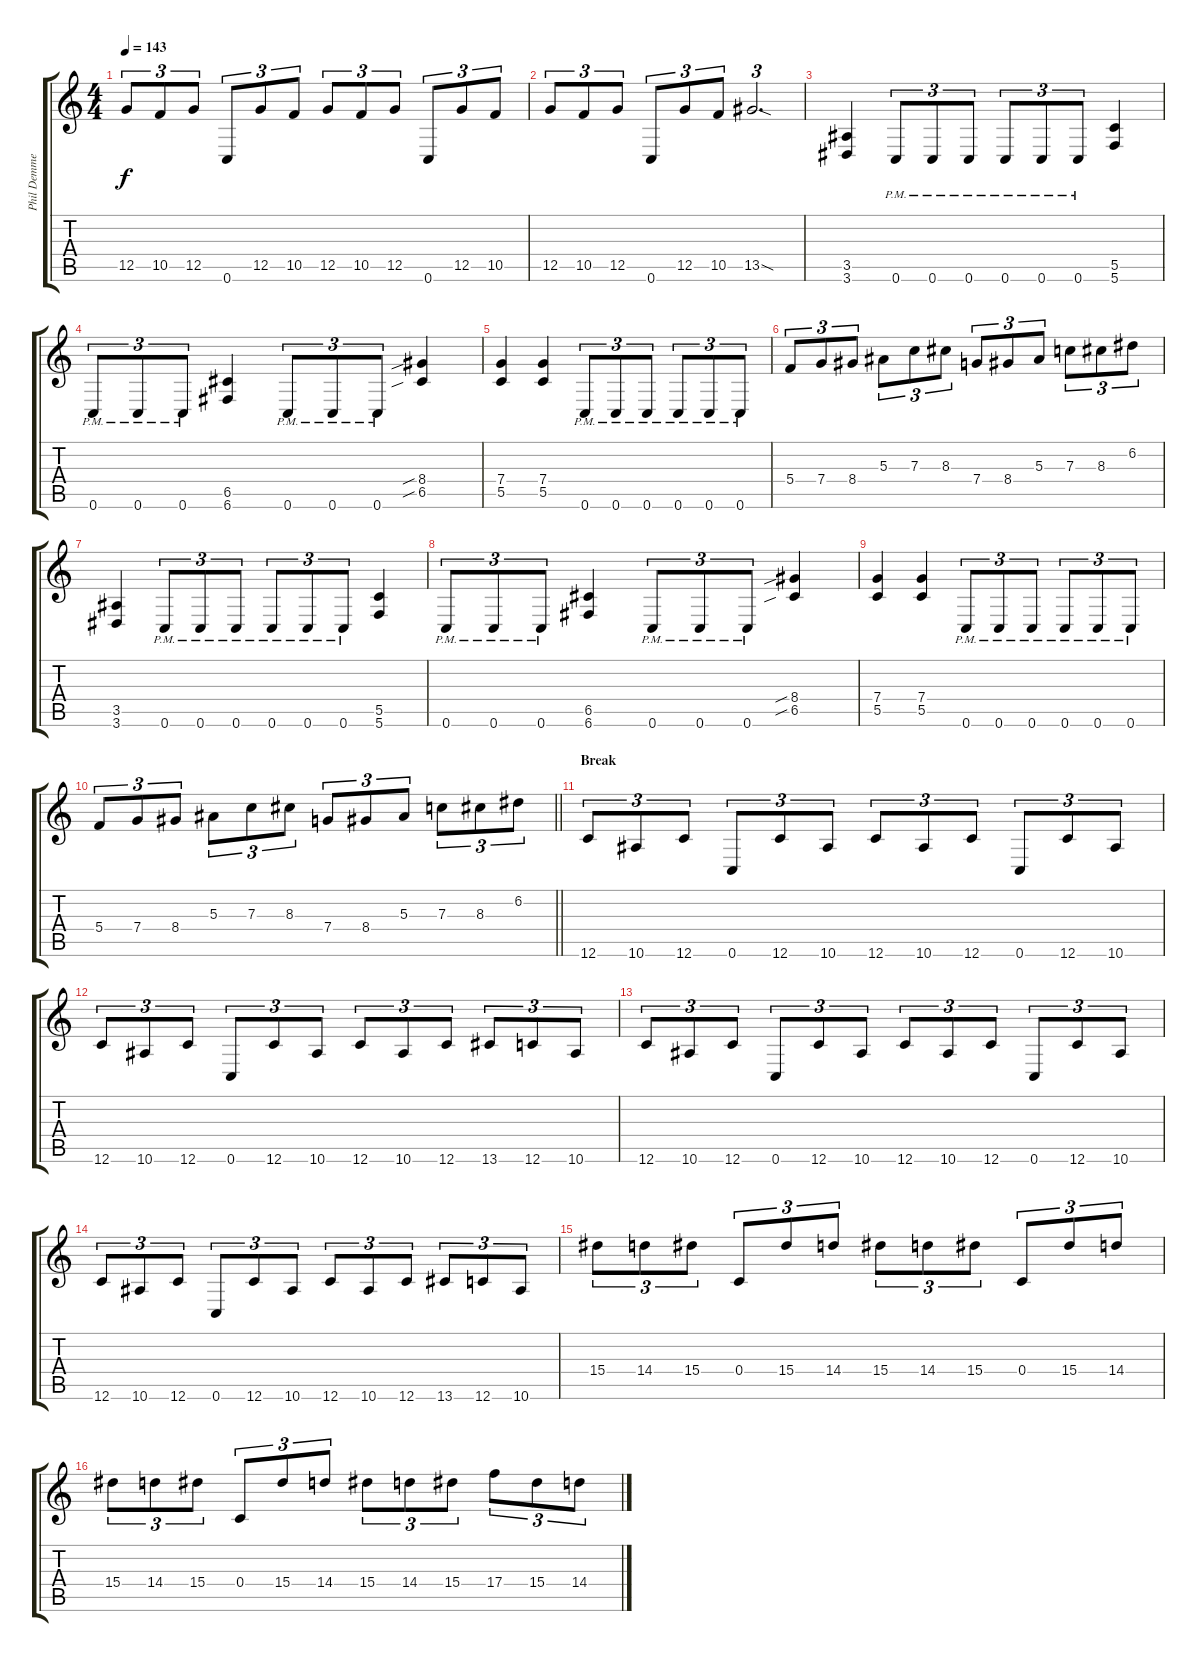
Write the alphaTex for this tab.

\track ("Phil Demmel" "Phil Demme") {instrument distortionguitar}
\staff {score tabs}
\tuning (D4 A3 F3 C3 G2 C2) {hide}
\ts (4 4)
\tempo 143
\clef g2
\ks c
12.5.8{tu (3 2) dy f} 10.5.8{tu (3 2)} 12.5.8{tu (3 2)} 0.6.8{tu (3 2)} 12.5.8{tu (3 2)} 10.5.8{tu (3 2)} 12.5.8{tu (3 2)} 10.5.8{tu (3 2)} 12.5.8{tu (3 2)} 0.6.8{tu (3 2)} 12.5.8{tu (3 2)} 10.5.8{tu (3 2)} |
12.5.8{tu (3 2)} 10.5.8{tu (3 2)} 12.5.8{tu (3 2)} 0.6.8{tu (3 2)} 12.5.8{tu (3 2)} 10.5.8{tu (3 2)} 13.5{sod}.2{d tu (3 2)} |
(3.5 3.6).4 0.6{pm}.8{tu (3 2)} 0.6{pm}.8{tu (3 2)} 0.6{pm}.8{tu (3 2)} 0.6{pm}.8{tu (3 2)} 0.6{pm}.8{tu (3 2)} 0.6{pm}.8{tu (3 2)} (5.5 5.6).4 |
0.6{pm}.8{tu (3 2)} 0.6{pm}.8{tu (3 2)} 0.6{pm}.8{tu (3 2)} (6.5 6.6).4 0.6{pm}.8{tu (3 2)} 0.6{pm}.8{tu (3 2)} 0.6{pm}.8{tu (3 2)} (8.4{sib} 6.5{sib}).4 |
(7.4 5.5).4 (7.4 5.5).4 0.6{pm}.8{tu (3 2)} 0.6{pm}.8{tu (3 2)} 0.6{pm}.8{tu (3 2)} 0.6{pm}.8{tu (3 2)} 0.6{pm}.8{tu (3 2)} 0.6{pm}.8{tu (3 2)} |
5.4.8{tu (3 2)} 7.4.8{tu (3 2)} 8.4.8{tu (3 2)} 5.3.8{tu (3 2)} 7.3.8{tu (3 2)} 8.3.8{tu (3 2)} 7.4.8{tu (3 2)} 8.4.8{tu (3 2)} 5.3.8{tu (3 2)} 7.3.8{tu (3 2)} 8.3.8{tu (3 2)} 6.2.8{tu (3 2)} |
(3.5 3.6).4 0.6{pm}.8{tu (3 2)} 0.6{pm}.8{tu (3 2)} 0.6{pm}.8{tu (3 2)} 0.6{pm}.8{tu (3 2)} 0.6{pm}.8{tu (3 2)} 0.6{pm}.8{tu (3 2)} (5.5 5.6).4 |
0.6{pm}.8{tu (3 2)} 0.6{pm}.8{tu (3 2)} 0.6{pm}.8{tu (3 2)} (6.5 6.6).4 0.6{pm}.8{tu (3 2)} 0.6{pm}.8{tu (3 2)} 0.6{pm}.8{tu (3 2)} (8.4{sib} 6.5{sib}).4 |
(7.4 5.5).4 (7.4 5.5).4 0.6{pm}.8{tu (3 2)} 0.6{pm}.8{tu (3 2)} 0.6{pm}.8{tu (3 2)} 0.6{pm}.8{tu (3 2)} 0.6{pm}.8{tu (3 2)} 0.6{pm}.8{tu (3 2)} |
\barLineRight lightlight
5.4.8{tu (3 2)} 7.4.8{tu (3 2)} 8.4.8{tu (3 2)} 5.3.8{tu (3 2)} 7.3.8{tu (3 2)} 8.3.8{tu (3 2)} 7.4.8{tu (3 2)} 8.4.8{tu (3 2)} 5.3.8{tu (3 2)} 7.3.8{tu (3 2)} 8.3.8{tu (3 2)} 6.2.8{tu (3 2)} |
\section ("" "Break")
12.6.8{tu (3 2)} 10.6.8{tu (3 2)} 12.6.8{tu (3 2)} 0.6.8{tu (3 2)} 12.6.8{tu (3 2)} 10.6.8{tu (3 2)} 12.6.8{tu (3 2)} 10.6.8{tu (3 2)} 12.6.8{tu (3 2)} 0.6.8{tu (3 2)} 12.6.8{tu (3 2)} 10.6.8{tu (3 2)} |
12.6.8{tu (3 2)} 10.6.8{tu (3 2)} 12.6.8{tu (3 2)} 0.6.8{tu (3 2)} 12.6.8{tu (3 2)} 10.6.8{tu (3 2)} 12.6.8{tu (3 2)} 10.6.8{tu (3 2)} 12.6.8{tu (3 2)} 13.6.8{tu (3 2)} 12.6.8{tu (3 2)} 10.6.8{tu (3 2)} |
12.6.8{tu (3 2)} 10.6.8{tu (3 2)} 12.6.8{tu (3 2)} 0.6.8{tu (3 2)} 12.6.8{tu (3 2)} 10.6.8{tu (3 2)} 12.6.8{tu (3 2)} 10.6.8{tu (3 2)} 12.6.8{tu (3 2)} 0.6.8{tu (3 2)} 12.6.8{tu (3 2)} 10.6.8{tu (3 2)} |
12.6.8{tu (3 2)} 10.6.8{tu (3 2)} 12.6.8{tu (3 2)} 0.6.8{tu (3 2)} 12.6.8{tu (3 2)} 10.6.8{tu (3 2)} 12.6.8{tu (3 2)} 10.6.8{tu (3 2)} 12.6.8{tu (3 2)} 13.6.8{tu (3 2)} 12.6.8{tu (3 2)} 10.6.8{tu (3 2)} |
15.4.8{tu (3 2)} 14.4.8{tu (3 2)} 15.4.8{tu (3 2)} 0.4.8{tu (3 2)} 15.4.8{tu (3 2)} 14.4.8{tu (3 2)} 15.4.8{tu (3 2)} 14.4.8{tu (3 2)} 15.4.8{tu (3 2)} 0.4.8{tu (3 2)} 15.4.8{tu (3 2)} 14.4.8{tu (3 2)} |
15.4.8{tu (3 2)} 14.4.8{tu (3 2)} 15.4.8{tu (3 2)} 0.4.8{tu (3 2)} 15.4.8{tu (3 2)} 14.4.8{tu (3 2)} 15.4.8{tu (3 2)} 14.4.8{tu (3 2)} 15.4.8{tu (3 2)} 17.4.8{tu (3 2)} 15.4.8{tu (3 2)} 14.4.8{tu (3 2)}
